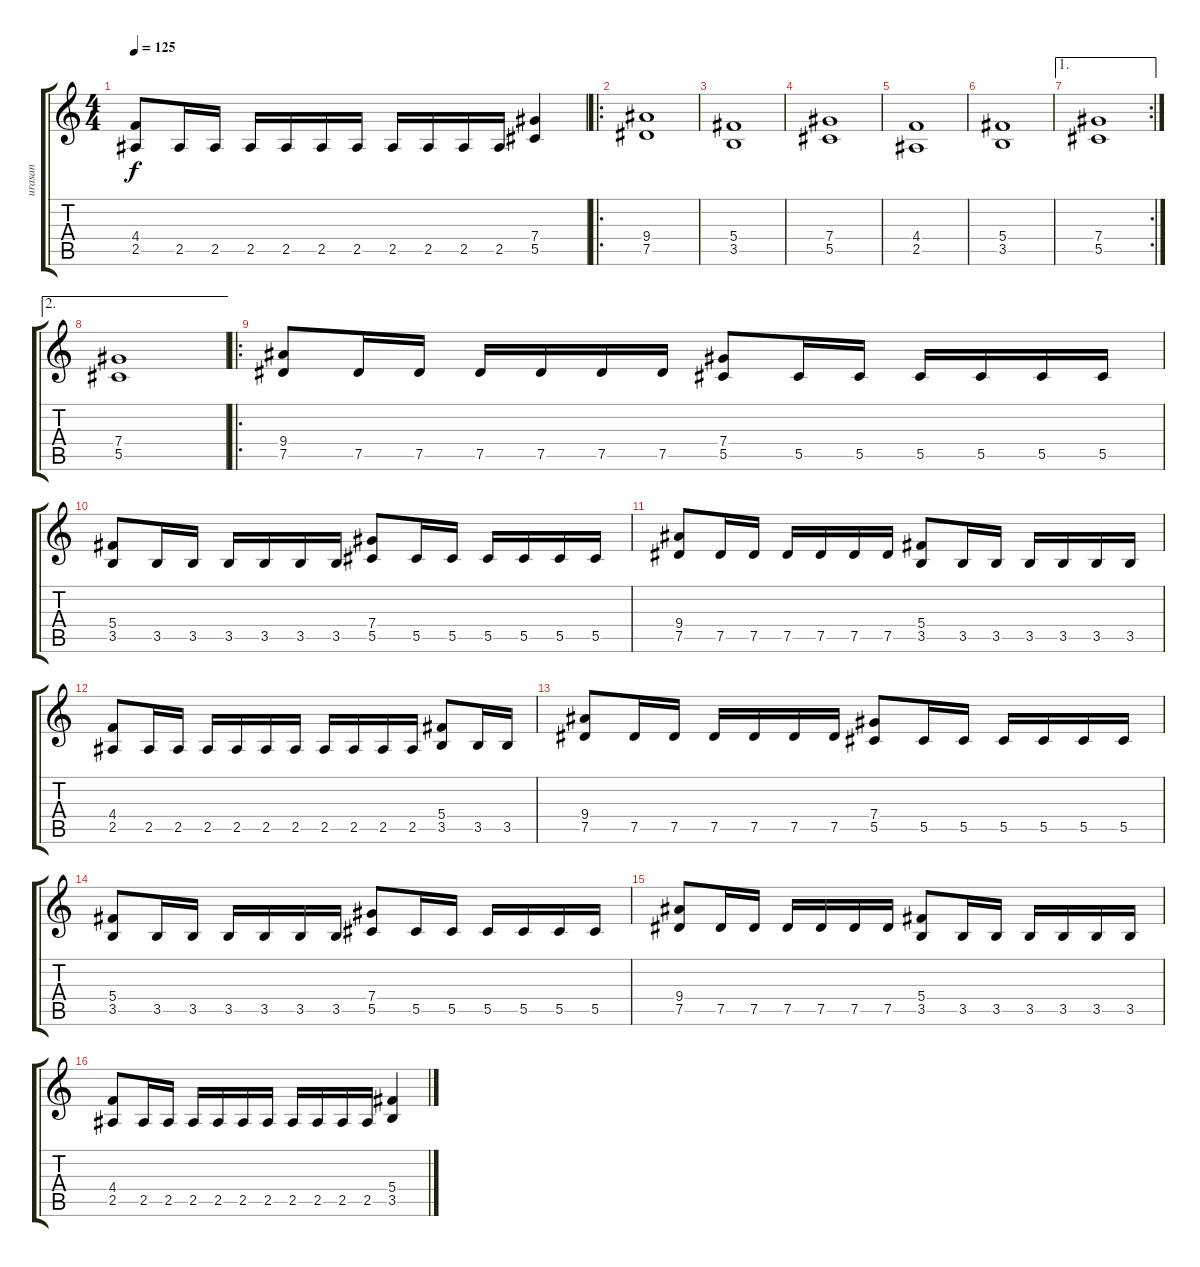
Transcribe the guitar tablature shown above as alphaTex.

\track ("urasan" "urasan") {instrument distortionguitar}
\staff {score tabs}
\tuning (Eb4 Bb3 Gb3 Db3 Ab2 Eb2) {hide}
\ts (4 4)
\tempo 125
\clef g2
\ks c
(4.4 2.5).8{dy f} 2.5.16 2.5.16 2.5.16 2.5.16 2.5.16 2.5.16 2.5.16 2.5.16 2.5.16 2.5.16 (7.4 5.5).4 |
\ro
(9.4 7.5).1 |
(5.4 3.5).1 |
(7.4 5.5).1 |
(4.4 2.5).1 |
(5.4 3.5).1 |
\ae 1
\rc 2
(7.4 5.5).1 |
\ae 2
(7.4 5.5).1 |
\ro
(9.4 7.5).8 7.5.16 7.5.16 7.5.16 7.5.16 7.5.16 7.5.16 (7.4 5.5).8 5.5.16 5.5.16 5.5.16 5.5.16 5.5.16 5.5.16 |
(5.4 3.5).8 3.5.16 3.5.16 3.5.16 3.5.16 3.5.16 3.5.16 (7.4 5.5).8 5.5.16 5.5.16 5.5.16 5.5.16 5.5.16 5.5.16 |
(9.4 7.5).8 7.5.16 7.5.16 7.5.16 7.5.16 7.5.16 7.5.16 (5.4 3.5).8 3.5.16 3.5.16 3.5.16 3.5.16 3.5.16 3.5.16 |
(4.4 2.5).8 2.5.16 2.5.16 2.5.16 2.5.16 2.5.16 2.5.16 2.5.16 2.5.16 2.5.16 2.5.16 (5.4 3.5).8 3.5.16 3.5.16 |
(9.4 7.5).8 7.5.16 7.5.16 7.5.16 7.5.16 7.5.16 7.5.16 (7.4 5.5).8 5.5.16 5.5.16 5.5.16 5.5.16 5.5.16 5.5.16 |
(5.4 3.5).8 3.5.16 3.5.16 3.5.16 3.5.16 3.5.16 3.5.16 (7.4 5.5).8 5.5.16 5.5.16 5.5.16 5.5.16 5.5.16 5.5.16 |
(9.4 7.5).8 7.5.16 7.5.16 7.5.16 7.5.16 7.5.16 7.5.16 (5.4 3.5).8 3.5.16 3.5.16 3.5.16 3.5.16 3.5.16 3.5.16 |
(4.4 2.5).8 2.5.16 2.5.16 2.5.16 2.5.16 2.5.16 2.5.16 2.5.16 2.5.16 2.5.16 2.5.16 (5.4 3.5).4
